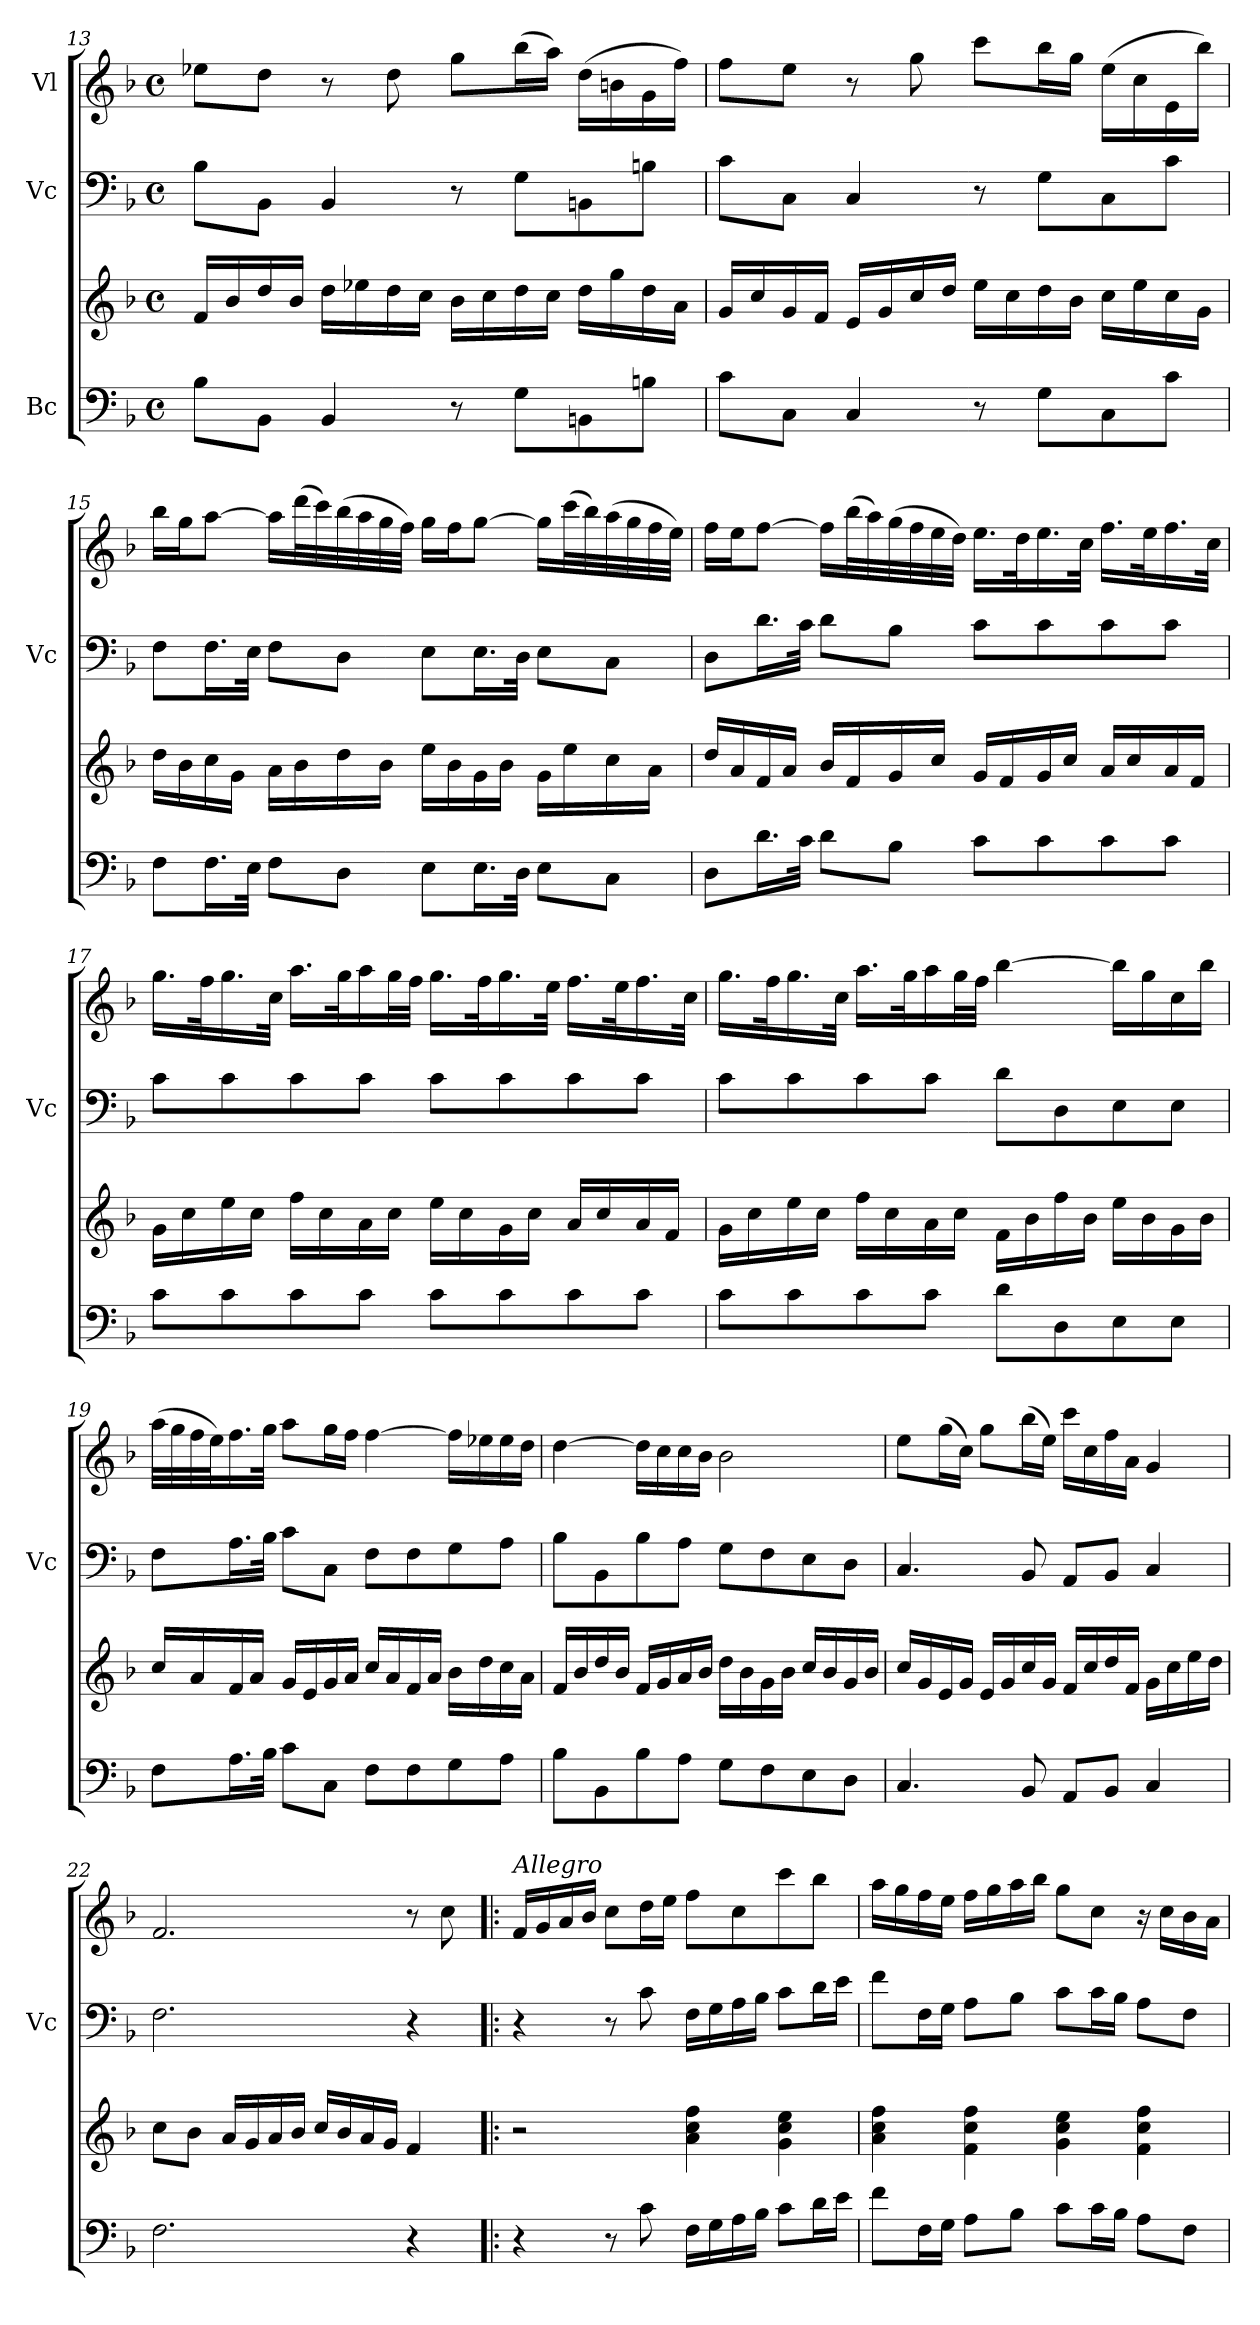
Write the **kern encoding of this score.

**kern	**kern	**kern	**kern
*part3	*part3	*part2	*part1
*staff4	*staff3	*staff2	*staff1
*I"Bc	*	*I"Vc	*I"Vl
*	*	*I'Vc	*
!!LO:LB:g=z
*clefF4	*clefG2	*clefF4	*clefG2
*k[b-]	*k[b-]	*k[b-]	*k[b-]
*M4/4	*M4/4	*M4/4	*M4/4
*met(c)	*met(c)	*met(c)	*met(c)
=13	=13	=13	=13
8B-\L	16f/LL	8B-\L	8ee-X\L
.	16b-/	.	.
8BB-\J	16dd/	8BB-\J	8dd\J
.	16b-/JJ	.	.
4BB-/	16dd\LL	4BB-/	8r
.	16ee-X\	.	.
.	16dd\	.	8dd\
.	16cc\JJ	.	.
8r	16b-\LL	8r	8gg\L
.	16cc\	.	.
8G\L	16dd\	8G\L	(16bb-\L
.	16cc\JJ	.	16aa\JJ)
8BBn\	16dd\LL	8BBn\	(16dd\LL
.	16gg\	.	16bn\
8Bn\J	16dd\	8Bn\J	16g\
.	16a\JJ	.	16ff\JJ)
=14	=14	=14	=14
8c\L	16g/LL	8c\L	8ff\L
.	16cc/	.	.
8C\J	16g/	8C\J	8ee\J
.	16f/JJ	.	.
4C/	16e/LL	4C/	8r
.	16g/	.	.
.	16cc/	.	8gg\
.	16dd/JJ	.	.
8r	16ee\LL	8r	8ccc\L
.	16cc\	.	.
8G\L	16dd\	8G\L	16bb-\L
.	16b-\JJ	.	16gg\JJ
8C\	16cc\LL	8C\	(16ee\LL
.	16ee\	.	16cc\
8c\J	16cc\	8c\J	16e\
.	16g\JJ	.	16bb-\JJ)
=15	=15	=15	=15
8F\L	16dd\LL	8F\L	16bb-\LL
.	16b-\	.	16gg\J
16.F\L	16cc\	16.F\L	[8aa\J
.	16g\JJ	.	.
32E\JJk	.	32E\JJk	.
8F\L	16a\LL	8F\L	16aa\LL]
.	16b-\	.	(32ddd\L
.	.	.	32ccc\)
8D\J	16dd\	8D\J	(32bb-\
.	.	.	32aa\
.	16b-\JJ	.	32gg\
.	.	.	32ff\JJJ)
8E\L	16ee\LL	8E\L	16gg\LL
.	16b-\	.	16ff\J
16.E\L	16g\	16.E\L	[8gg\J
.	16b-\JJ	.	.
32D\JJk	.	32D\JJk	.
8E\L	16g\LL	8E\L	16gg\LL]
.	16ee\	.	(32ccc\L
.	.	.	32bb-\)
8C\J	16cc\	8C\J	(32aa\
.	.	.	32gg\
.	16a\JJ	.	32ff\
.	.	.	32ee\JJJ)
!!LO:LB:g=z
=16	=16	=16	=16
8D\L	16dd/LL	8D\L	16ff\LL
.	16a/	.	16ee\J
16.d\L	16f/	16.d\L	[8ff\J
.	16a/JJ	.	.
32c\JJk	.	32c\JJk	.
8d\L	16b-/LL	8d\L	16ff\LL]
.	16f/	.	(32bb-\L
.	.	.	32aa\)
8B-\J	16g/	8B-\J	(32gg\
.	.	.	32ff\
.	16cc/JJ	.	32ee\
.	.	.	32dd\JJJ)
8c\L	16g/LL	8c\L	16.ee\LL
.	16f/	.	.
.	.	.	32dd\K
8c\	16g/	8c\	16.ee\
.	16cc/JJ	.	.
.	.	.	32cc\JJk
8c\	16a/LL	8c\	16.ff\LL
.	16cc/	.	.
.	.	.	32ee\K
8c\J	16a/	8c\J	16.ff\
.	16f/JJ	.	.
.	.	.	32cc\JJk
=17	=17	=17	=17
8c\L	16g\LL	8c\L	16.gg\LL
.	16cc\	.	.
.	.	.	32ff\K
8c\	16ee\	8c\	16.gg\
.	16cc\JJ	.	.
.	.	.	32cc\JJk
8c\	16ff\LL	8c\	16.aa\LL
.	16cc\	.	.
.	.	.	32gg\K
8c\J	16a\	8c\J	16aa\
.	16cc\JJ	.	32gg\L
.	.	.	32ff\JJJ
8c\L	16ee\LL	8c\L	16.gg\LL
.	16cc\	.	.
.	.	.	32ff\K
8c\	16g\	8c\	16.gg\
.	16cc\JJ	.	.
.	.	.	32ee\JJk
8c\	16a/LL	8c\	16.ff\LL
.	16cc/	.	.
.	.	.	32ee\K
8c\J	16a/	8c\J	16.ff\
.	16f/JJ	.	.
.	.	.	32cc\JJk
=18	=18	=18	=18
8c\L	16g\LL	8c\L	16.gg\LL
.	16cc\	.	.
.	.	.	32ff\K
8c\	16ee\	8c\	16.gg\
.	16cc\JJ	.	.
.	.	.	32cc\JJk
8c\	16ff\LL	8c\	16.aa\LL
.	16cc\	.	.
.	.	.	32gg\K
8c\J	16a\	8c\J	16aa\
.	16cc\JJ	.	32gg\L
.	.	.	32ff\JJJ
8d\L	16f\LL	8d\L	[4bb-\
.	16b-\	.	.
8D\	16ff\	8D\	.
.	16b-\JJ	.	.
8E\	16ee\LL	8E\	16bb-\LL]
.	16b-\	.	16gg\
8E\J	16g\	8E\J	16cc\
.	16b-\JJ	.	16bb-\JJ
!!LO:PB:g=z
=19	=19	=19	=19
8F\L	16cc/LL	8F\L	(32aa\LLL
.	.	.	32gg\
.	16a/	.	32ff\
.	.	.	32ee\J)
16.A\L	16f/	16.A\L	16.ff\
.	16a/JJ	.	.
32B-\JJk	.	32B-\JJk	32gg\JJk
8c\L	16g/LL	8c\L	8aa\L
.	16e/	.	.
8C\J	16g/	8C\J	16gg\L
.	16a/JJ	.	16ff\JJ
8F\L	16cc/LL	8F\L	[4ff\
.	16a/	.	.
8F\	16f/	8F\	.
.	16a/JJ	.	.
8G\	16b-\LL	8G\	16ff\LL]
.	16dd\	.	16ee-X\
8A\J	16cc\	8A\J	16ee-\
.	16a\JJ	.	16dd\JJ
=20	=20	=20	=20
8B-\L	16f/LL	8B-\L	[4dd\
.	16b-/	.	.
8BB-\	16dd/	8BB-\	.
.	16b-/JJ	.	.
8B-\	16f/LL	8B-\	16dd\LL]
.	16g/	.	16cc\
8A\J	16a/	8A\J	16cc\
.	16b-/JJ	.	16b-\JJ
8G\L	16dd\LL	8G\L	2b-\
.	16b-\	.	.
8F\	16g\	8F\	.
.	16b-\JJ	.	.
8E\	16cc/LL	8E\	.
.	16b-/	.	.
8D\J	16g/	8D\J	.
.	16b-/JJ	.	.
=21	=21	=21	=21
4.C/	16cc/LL	4.C/	8ee\L
.	16g/	.	.
.	16e/	.	(16gg\L
.	16g/JJ	.	16cc\JJ)
.	16e/LL	.	8gg\L
.	16g/	.	.
8BB-/	16cc/	8BB-/	(16bb-\L
.	16g/JJ	.	16ee\JJ)
8AA/L	16f/LL	8AA/L	16ccc\LL
.	16cc/	.	16cc\
8BB-/J	16dd/	8BB-/J	16ff\
.	16f/JJ	.	16a\JJ
4C/	16g\LL	4C/	4g/
.	16cc\	.	.
.	16ee\	.	.
.	16dd\JJ	.	.
=22	=22	=22	=22
*	*	*	*MM90
2.F\	8cc\L	2.F\	2.f/
.	8b-\J	.	.
.	16a/LL	.	.
.	16g/	.	.
.	16a/	.	.
.	16b-/JJ	.	.
.	16cc/LL	.	.
.	16b-/	.	.
.	16a/	.	.
.	16g/JJ	.	.
4r	4f/	4r	8r
.	.	.	8cc\
!!LO:LB:g=z
=23!|:	=23!|:	=23!|:	=23!|:
!	!	!	!LO:TX:a:i:t=Allegro
4r	2r	4r	16f/LL
.	.	.	16g/
.	.	.	16a/
.	.	.	16b-/JJ
8r	.	8r	8cc\L
8c\	.	8c\	16dd\L
.	.	.	16ee\JJ
16F\LL	4a\ 4cc\ 4ff\	16F\LL	8ff\L
16G\	.	16G\	.
16A\	.	16A\	8cc\
16B-\JJ	.	16B-\JJ	.
8c\L	4g\ 4cc\ 4ee\	8c\L	8ccc\
16d\L	.	16d\L	8bb-\J
16e\JJ	.	16e\JJ	.
=24	=24	=24	=24
8f\L	4a\ 4cc\ 4ff\	8f\L	16aa\LL
.	.	.	16gg\
16F\L	.	16F\L	16ff\
16G\JJ	.	16G\JJ	16ee\JJ
8A\L	4f\ 4cc\ 4ff\	8A\L	16ff\LL
.	.	.	16gg\
8B-\J	.	8B-\J	16aa\
.	.	.	16bb-\JJ
8c\L	4g\ 4cc\ 4ee\	8c\L	8gg\L
16c\L	.	16c\L	8cc\J
16B-\JJ	.	16B-\JJ	.
8A\L	4f\ 4cc\ 4ff\	8A\L	16r
.	.	.	16cc\LL
8F\J	.	8F\J	16b-\
.	.	.	16a\JJ
=	=	=	=
*-	*-	*-	*-
